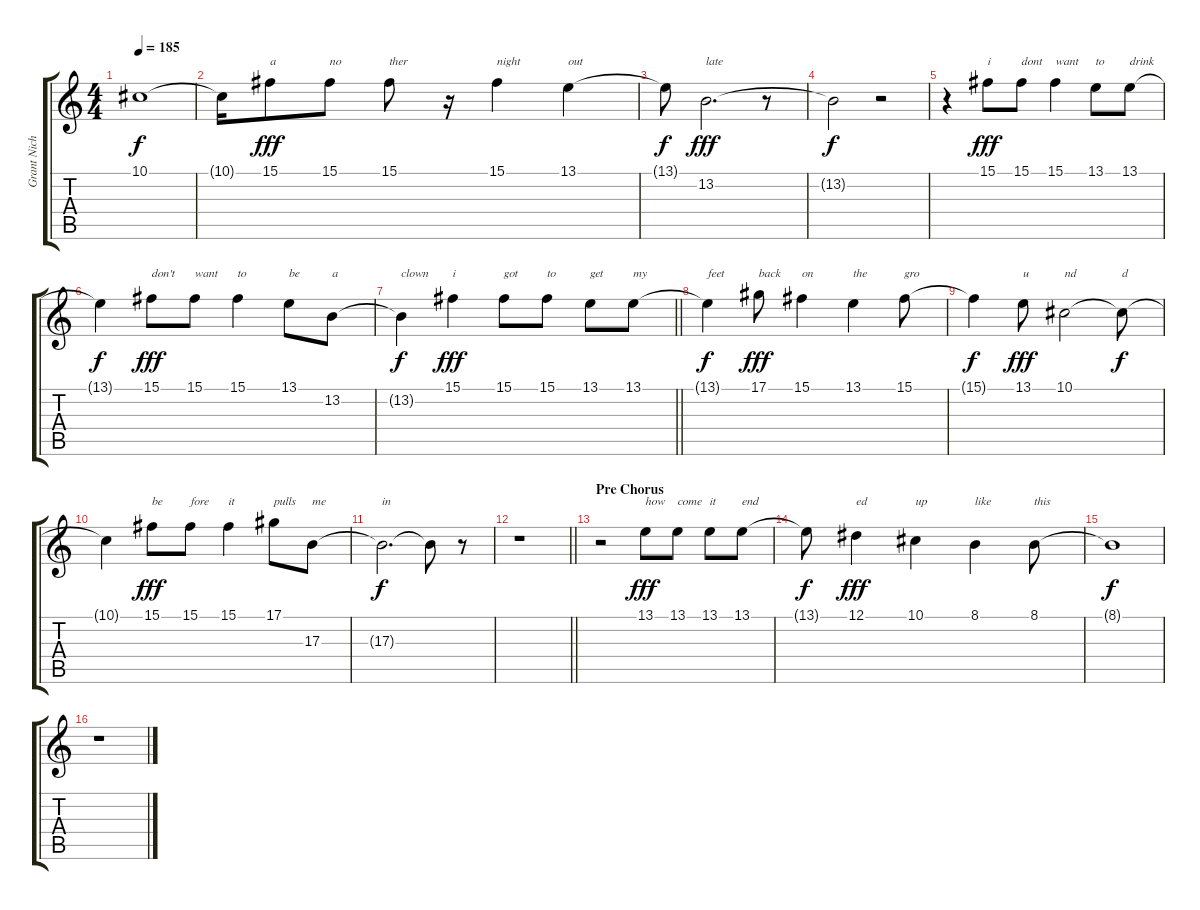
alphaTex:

\track ("Grant Nicholas(Vocals)" "Grant Nich") {instrument tenorsax}
\staff {score tabs}
\tuning (Eb4 Bb3 Gb3 Db3 Ab2 Eb2) {hide}
\ts (4 4)
\tempo 185
\clef g2
\ks c
10.1{t}.1{dy f} |
10.1{t}.16 15.1.8{txt "a" dy fff} 15.1.8{txt "no"} 15.1.8{txt "ther"} r.16 15.1.4{txt "night"} 13.1.4{txt "out"} |
13.1{t}.8{dy f} 13.2.2{d txt "late" dy fff} r.8 |
13.2{t}.2{dy f} r.2 |
r.4 15.1.8{txt "i" dy fff} 15.1.8{txt "dont"} 15.1.4{txt "want"} 13.1.8{txt "to"} 13.1.8{txt "drink"} |
13.1{t}.4{dy f} 15.1.8{txt "don't" dy fff} 15.1.8{txt "want"} 15.1.4{txt "to"} 13.1.8{txt "be"} 13.2.8{txt "a"} |
\barLineRight lightlight
13.2{t}.4{txt "clown" dy f} 15.1.4{txt "i" dy fff} 15.1.8{txt "got"} 15.1.8{txt "to"} 13.1.8{txt "get"} 13.1.8{txt "my"} |
13.1{t}.4{txt "feet" dy f} 17.1.8{txt "back" dy fff} 15.1.4{txt "on"} 13.1.4{txt "the"} 15.1.8{txt "gro"} |
15.1{t}.4{dy f} 13.1.8{txt "u" dy fff} 10.1.2{txt "nd"} 10.1{t}.8{txt "d" dy f} |
10.1{t}.4 15.1.8{txt "be" dy fff} 15.1.8{txt "fore"} 15.1.4{txt "it"} 17.1.8{txt "pulls"} 17.3.8{txt "me"} |
17.3{t}.2{d txt "in" dy f} 17.3{t}.8 r.8 |
\barLineRight lightlight
r.1 |
\section ("" "Pre Chorus")
r.2{volume 16} 13.1.8{txt "how" dy fff} 13.1.8{txt "come"} 13.1.8{txt "it"} 13.1.8{txt "end"} |
13.1{t}.8{dy f} 12.1.4{txt "ed" dy fff} 10.1.4{txt "up"} 8.1.4{txt "like"} 8.1.8{txt "this"} |
8.1{t}.1{dy f} |
r.1
